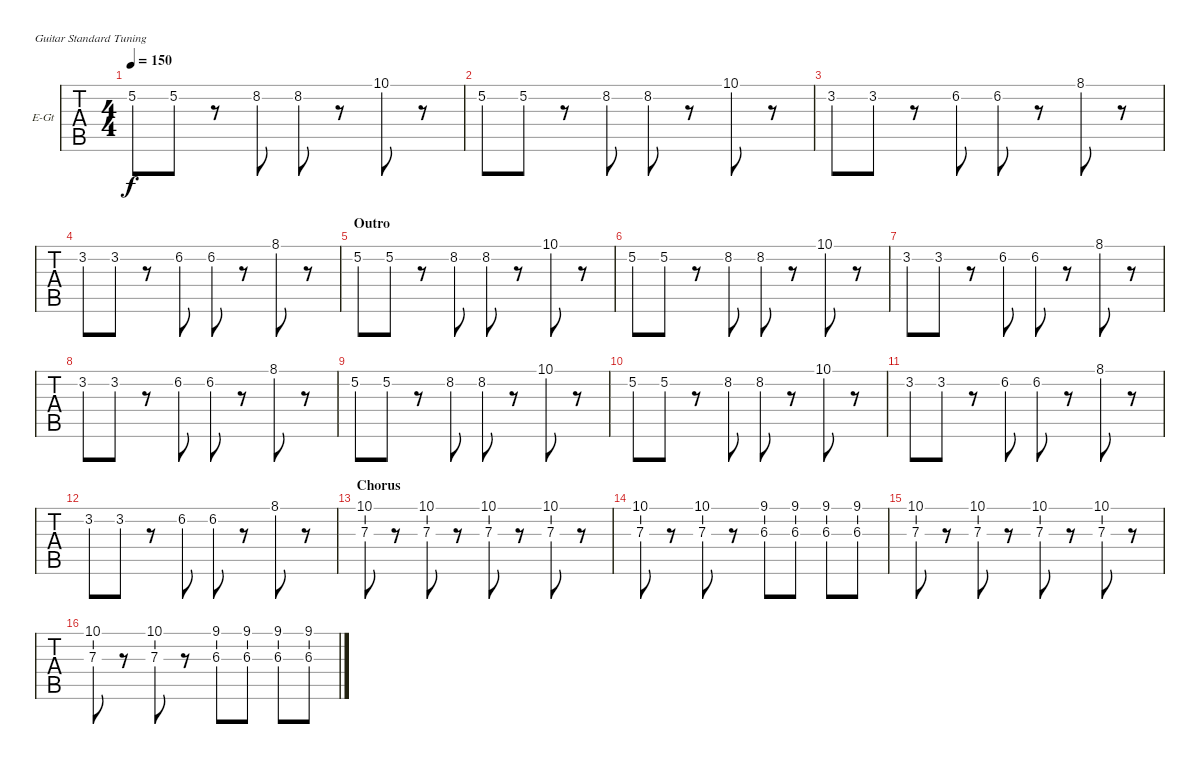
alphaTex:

\bracketExtendMode groupsimilarinstruments
\firstSystemTrackNameOrientation horizontal
\otherSystemsTrackNameOrientation horizontal
\track ("Albert" "E-Gt") {instrument distortionguitar}
\staff {tabs}
\tuning (E4 B3 G3 D3 A2 E2)
\ts (4 4)
\tempo 150
\clef g2
\ks c
5.2.8{dy f} 5.2.8 r.8 8.2.8 8.2.8 r.8 10.1.8 r.8 |
5.2.8 5.2.8 r.8 8.2.8 8.2.8 r.8 10.1.8 r.8 |
3.2.8 3.2.8 r.8 6.2.8 6.2.8 r.8 8.1.8 r.8 |
3.2.8 3.2.8 r.8 6.2.8 6.2.8 r.8 8.1.8 r.8 |
\section ("" "Outro")
5.2.8 5.2.8 r.8 8.2.8 8.2.8 r.8 10.1.8 r.8 |
5.2.8 5.2.8 r.8 8.2.8 8.2.8 r.8 10.1.8 r.8 |
3.2.8 3.2.8 r.8 6.2.8 6.2.8 r.8 8.1.8 r.8 |
3.2.8 3.2.8 r.8 6.2.8 6.2.8 r.8 8.1.8 r.8 |
5.2.8 5.2.8 r.8 8.2.8 8.2.8 r.8 10.1.8 r.8 |
5.2.8 5.2.8 r.8 8.2.8 8.2.8 r.8 10.1.8 r.8 |
3.2.8 3.2.8 r.8 6.2.8 6.2.8 r.8 8.1.8 r.8 |
3.2.8 3.2.8 r.8 6.2.8 6.2.8 r.8 8.1.8 r.8 |
\section ("" "Chorus")
(10.1 7.3).8 r.8 (10.1 7.3).8 r.8 (10.1 7.3).8 r.8 (10.1 7.3).8 r.8 |
(10.1 7.3).8 r.8 (10.1 7.3).8 r.8 (9.1 6.3).8 (9.1 6.3).8 (9.1 6.3).8 (9.1 6.3).8 |
(10.1 7.3).8 r.8 (10.1 7.3).8 r.8 (10.1 7.3).8 r.8 (10.1 7.3).8 r.8 |
(10.1 7.3).8 r.8 (10.1 7.3).8 r.8 (9.1 6.3).8 (9.1 6.3).8 (9.1 6.3).8 (9.1 6.3).8
